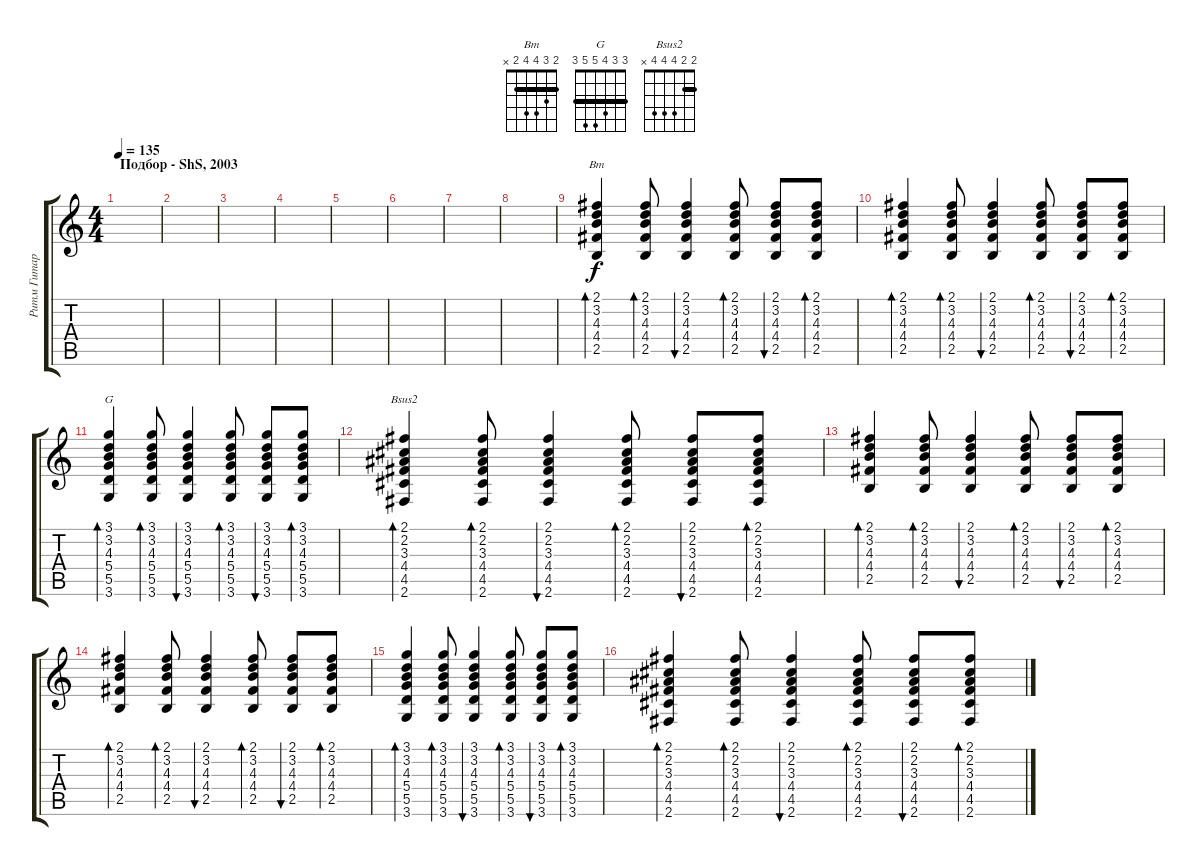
\track ("Ритм Гитара" "Ритм Гитар") {instrument electricguitarclean}
\staff {score tabs}
\tuning (E4 B3 G3 D3 A2 E2) {hide}
\chord ("Bm" 2 3 4 4 2 x) {barre 2}
\chord ("G" 3 3 4 5 5 3) {barre 3}
\chord ("Bsus2" 2 2 4 4 4 x) {barre 2}
\ts (4 4)
\section ("" "Подбор - ShS, 2003")
\tempo 135
\clef g2
\ks c
|
|
|
|
|
|
|
|
(2.1 3.2 4.3 4.4 2.5).4{bd 30 ch "Bm" volume 9} (2.1 3.2 4.3 4.4 2.5).8{bd 30} (2.1 3.2 4.3 4.4 2.5).4{bu 30} (2.1 3.2 4.3 4.4 2.5).8{bd 30} (2.1 3.2 4.3 4.4 2.5).8{bu 30} (2.1 3.2 4.3 4.4 2.5).8{bd 30} |
(2.1 3.2 4.3 4.4 2.5).4{bd 30} (2.1 3.2 4.3 4.4 2.5).8{bd 30} (2.1 3.2 4.3 4.4 2.5).4{bu 30} (2.1 3.2 4.3 4.4 2.5).8{bd 30} (2.1 3.2 4.3 4.4 2.5).8{bu 30} (2.1 3.2 4.3 4.4 2.5).8{bd 30} |
(3.1 3.2 4.3 5.4 5.5 3.6).4{bd 30 ch "G"} (3.1 3.2 4.3 5.4 5.5 3.6).8{bd 30} (3.1 3.2 4.3 5.4 5.5 3.6).4{bu 30} (3.1 3.2 4.3 5.4 5.5 3.6).8{bd 30} (3.1 3.2 4.3 5.4 5.5 3.6).8{bu 30} (3.1 3.2 4.3 5.4 5.5 3.6).8{bd 30} |
(2.1 2.2 3.3 4.4 4.5 2.6).4{bd 30 ch "Bsus2"} (2.1 2.2 3.3 4.4 4.5 2.6).8{bd 30} (2.1 2.2 3.3 4.4 4.5 2.6).4{bu 30} (2.1 2.2 3.3 4.4 4.5 2.6).8{bd 30} (2.1 2.2 3.3 4.4 4.5 2.6).8{bu 30} (2.1 2.2 3.3 4.4 4.5 2.6).8{bd 30} |
(2.1 3.2 4.3 4.4 2.5).4{bd 30 volume 9} (2.1 3.2 4.3 4.4 2.5).8{bd 30} (2.1 3.2 4.3 4.4 2.5).4{bu 30} (2.1 3.2 4.3 4.4 2.5).8{bd 30} (2.1 3.2 4.3 4.4 2.5).8{bu 30} (2.1 3.2 4.3 4.4 2.5).8{bd 30} |
(2.1 3.2 4.3 4.4 2.5).4{bd 30} (2.1 3.2 4.3 4.4 2.5).8{bd 30} (2.1 3.2 4.3 4.4 2.5).4{bu 30} (2.1 3.2 4.3 4.4 2.5).8{bd 30} (2.1 3.2 4.3 4.4 2.5).8{bu 30} (2.1 3.2 4.3 4.4 2.5).8{bd 30} |
(3.1 3.2 4.3 5.4 5.5 3.6).4{bd 30} (3.1 3.2 4.3 5.4 5.5 3.6).8{bd 30} (3.1 3.2 4.3 5.4 5.5 3.6).4{bu 30} (3.1 3.2 4.3 5.4 5.5 3.6).8{bd 30} (3.1 3.2 4.3 5.4 5.5 3.6).8{bu 30} (3.1 3.2 4.3 5.4 5.5 3.6).8{bd 30} |
(2.1 2.2 3.3 4.4 4.5 2.6).4{bd 30} (2.1 2.2 3.3 4.4 4.5 2.6).8{bd 30} (2.1 2.2 3.3 4.4 4.5 2.6).4{bu 30} (2.1 2.2 3.3 4.4 4.5 2.6).8{bd 30} (2.1 2.2 3.3 4.4 4.5 2.6).8{bu 30} (2.1 2.2 3.3 4.4 4.5 2.6).8{bd 30}
